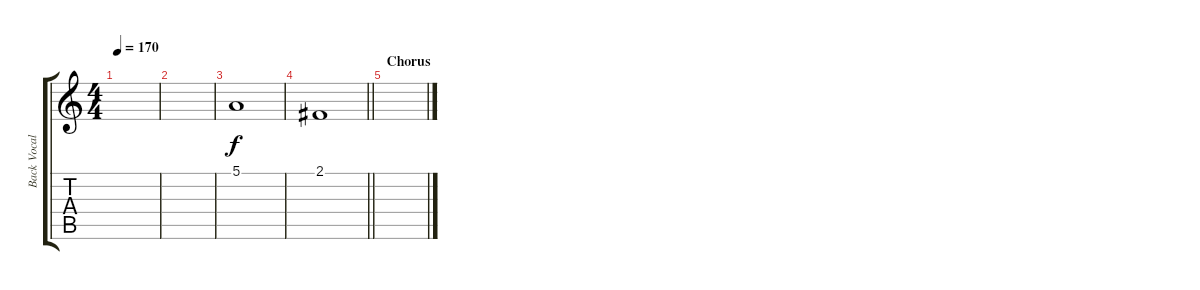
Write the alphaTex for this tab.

\track ("Back Vocals" "Back Vocal") {instrument tenorsax}
\staff {score tabs}
\tuning (E4 B3 G3 D3 A2 E2) {hide}
\ts (4 4)
\tempo 170
\clef g2
\ks c
|
|
5.1.1 |
\barLineRight lightlight
2.1.1 |
\section ("" "Chorus")
